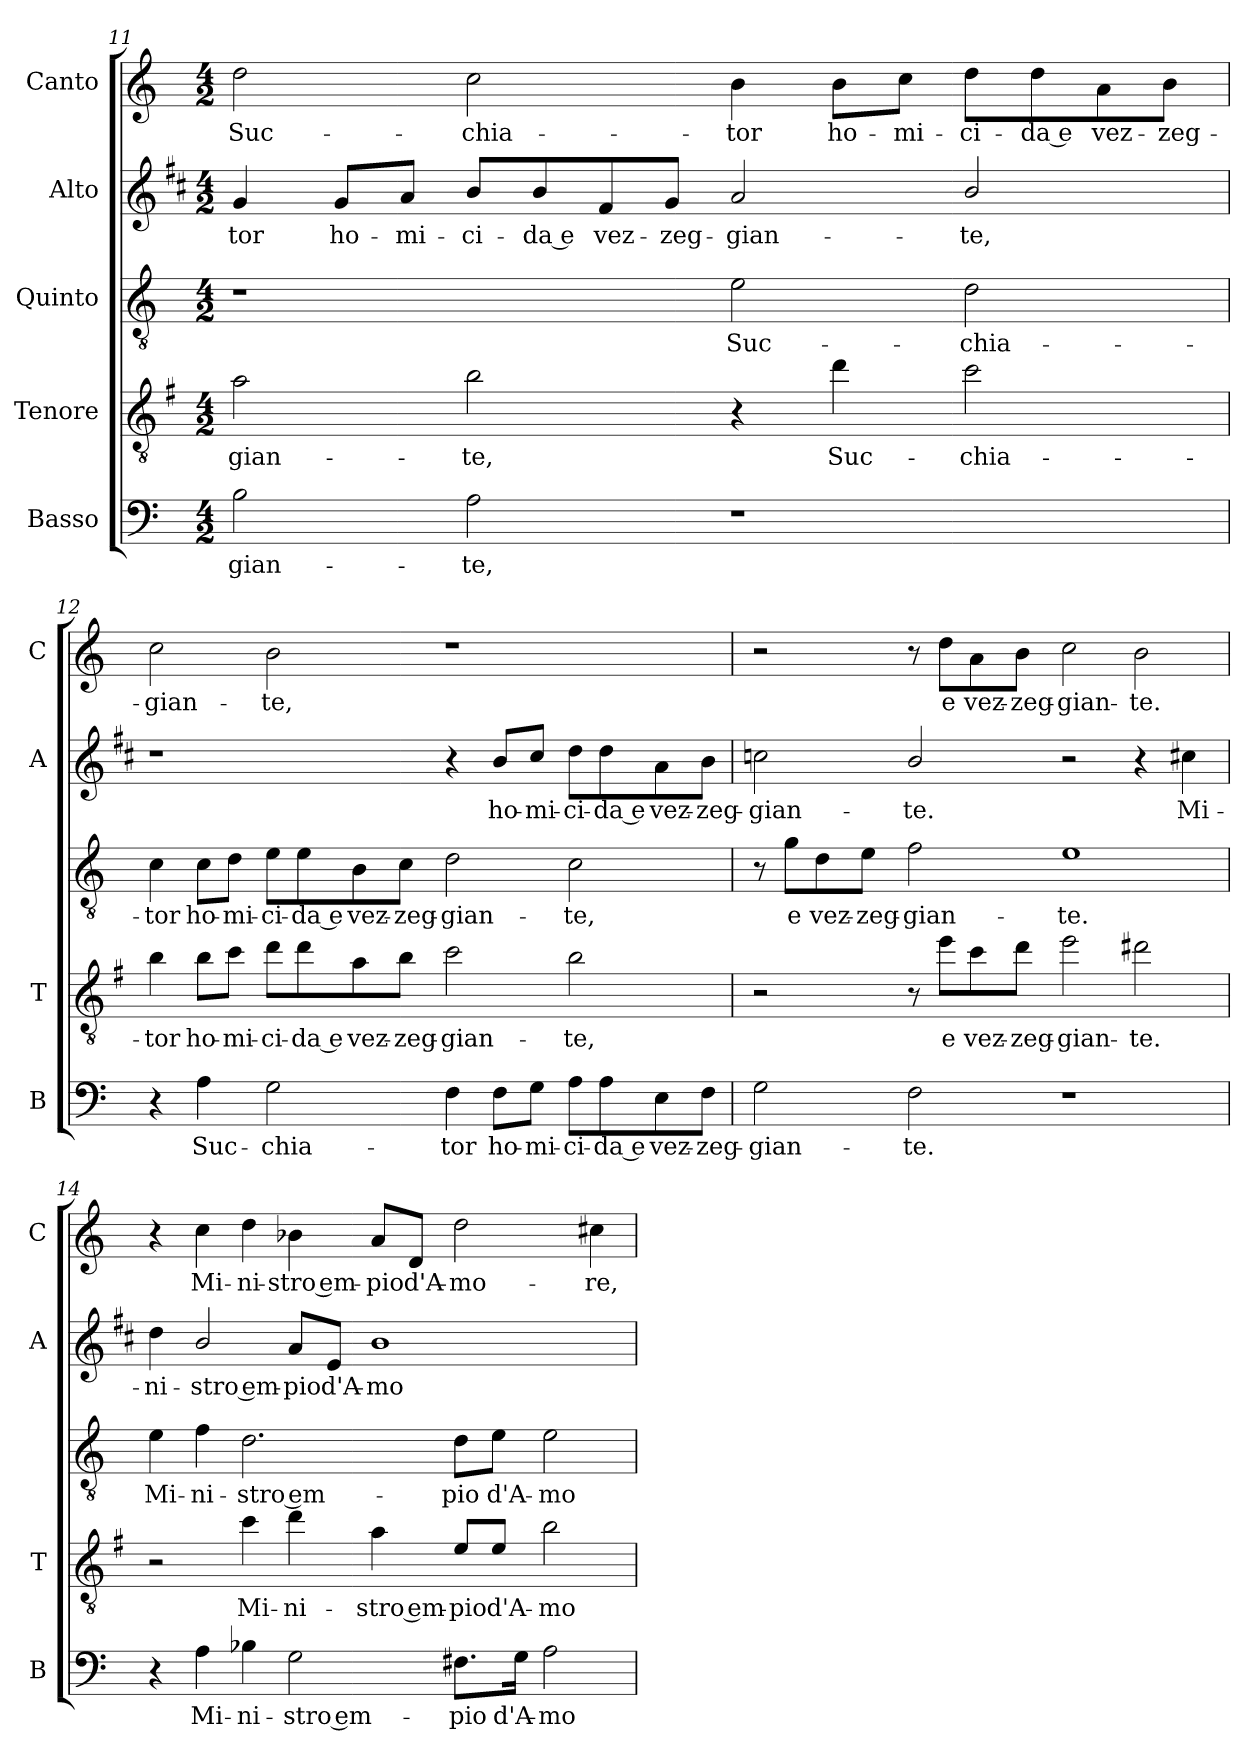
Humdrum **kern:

**kern	**text	**kern	**text	**kern	**text	**kern	**text	**kern	**text
*part5	*part5	*part4	*part4	*part3	*part3	*part2	*part2	*part1	*part1
*staff5	*staff5	*staff4	*staff4	*staff3	*staff3	*staff2	*staff2	*staff1	*staff1
*I"Basso	*	*I"Tenore	*	*I"Quinto	*	*I"Alto	*	*I"Canto	*
*I'B	*	*I'T	*	*	*	*I'A	*	*I'C	*
!!LO:LB:g=z
*clefF4	*	*clefGv2	*	*clefGv2	*	*clefG2	*	*clefG2	*
*	*	*ITrd4c7	*	*	*	*ITrd1c2	*	*	*
*k[]	*	*k[]	*	*k[]	*	*k[]	*	*k[]	*
*C:	*	*C:	*	*C:	*	*C:	*	*C:	*
*M4/2	*	*M4/2	*	*M4/2	*	*M4/2	*	*M4/2	*
=11	=11	=11	=11	=11	=11	=11	=11	=11	=11
!	!LO:LY:b	!	!LO:LY:b	!	!	!	!LO:LY:b	!	!LO:LY:b
2B\	-gian-	2d\	-gian-	1r	.	4f/	-tor	2dd\	Suc-
!	!	!	!	!	!	!	!LO:LY:b	!	!
.	.	.	.	.	.	8f/L	ho-	.	.
!	!	!	!	!	!	!	!LO:LY:b	!	!
.	.	.	.	.	.	8g/J	-mi-	.	.
!	!LO:LY:b	!	!LO:LY:b	!	!	!	!LO:LY:b	!	!LO:LY:b
2A\	-te,	2e\	-te,	.	.	8a/L	-ci-	2cc\	-chia-
!	!	!	!	!	!	!	!LO:LY:b	!	!
.	.	.	.	.	.	8a/	-da e	.	.
!	!	!	!	!	!	!	!LO:LY:b	!	!
.	.	.	.	.	.	8e/	vez-	.	.
!	!	!	!	!	!	!	!LO:LY:b	!	!
.	.	.	.	.	.	8f/J	-zeg-	.	.
!	!	!	!	!	!LO:LY:b	!	!LO:LY:b	!	!LO:LY:b
1r	.	4r	.	2e\	Suc-	2g/	-gian-	4b\	-tor
!	!	!	!LO:LY:b	!	!	!	!	!	!LO:LY:b
.	.	4g\	Suc-	.	.	.	.	8b\L	ho-
!	!	!	!	!	!	!	!	!	!LO:LY:b
.	.	.	.	.	.	.	.	8cc\J	-mi-
!	!	!	!LO:LY:b	!	!LO:LY:b	!	!LO:LY:b	!	!LO:LY:b
.	.	2f\	-chia-	2d\	-chia-	2a/	-te,	8dd\L	-ci-
!	!	!	!	!	!	!	!	!	!LO:LY:b
.	.	.	.	.	.	.	.	8dd\	-da e
!	!	!	!	!	!	!	!	!	!LO:LY:b
.	.	.	.	.	.	.	.	8a\	vez-
!	!	!	!	!	!	!	!	!	!LO:LY:b
.	.	.	.	.	.	.	.	8b\J	-zeg-
=12	=12	=12	=12	=12	=12	=12	=12	=12	=12
!	!	!	!LO:LY:b	!	!LO:LY:b	!	!	!	!LO:LY:b
4r	.	4e\	-tor	4c\	-tor	1r	.	2cc\	-gian-
!	!LO:LY:b	!	!LO:LY:b	!	!LO:LY:b	!	!	!	!
4A\	Suc-	8e\L	ho-	8c\L	ho-	.	.	.	.
!	!	!	!LO:LY:b	!	!LO:LY:b	!	!	!	!
.	.	8f\J	-mi-	8d\J	-mi-	.	.	.	.
!	!LO:LY:b	!	!LO:LY:b	!	!LO:LY:b	!	!	!	!LO:LY:b
2G\	-chia-	8g\L	-ci-	8e\L	-ci-	.	.	2b\	-te,
!	!	!	!LO:LY:b	!	!LO:LY:b	!	!	!	!
.	.	8g\	-da e	8e\	-da e	.	.	.	.
!	!	!	!LO:LY:b	!	!LO:LY:b	!	!	!	!
.	.	8d\	vez-	8B\	vez-	.	.	.	.
!	!	!	!LO:LY:b	!	!LO:LY:b	!	!	!	!
.	.	8e\J	-zeg-	8c\J	-zeg-	.	.	.	.
!	!LO:LY:b	!	!LO:LY:b	!	!LO:LY:b	!	!	!	!
4F\	-tor	2f\	-gian-	2d\	-gian-	4r	.	1r	.
!	!LO:LY:b	!	!	!	!	!	!LO:LY:b	!	!
8F\L	ho-	.	.	.	.	8a/L	ho-	.	.
!	!LO:LY:b	!	!	!	!	!	!LO:LY:b	!	!
8G\J	-mi-	.	.	.	.	8b/J	-mi-	.	.
!	!LO:LY:b	!	!LO:LY:b	!	!LO:LY:b	!	!LO:LY:b	!	!
8A\L	-ci-	2e\	-te,	2c\	-te,	8cc\L	-ci-	.	.
!	!LO:LY:b	!	!	!	!	!	!LO:LY:b	!	!
8A\	-da e	.	.	.	.	8cc\	-da e	.	.
!	!LO:LY:b	!	!	!	!	!	!LO:LY:b	!	!
8E\	vez-	.	.	.	.	8g\	vez-	.	.
!	!LO:LY:b	!	!	!	!	!	!LO:LY:b	!	!
8F\J	-zeg-	.	.	.	.	8a\J	-zeg-	.	.
!!LO:PB:g=z
=13	=13	=13	=13	=13	=13	=13	=13	=13	=13
!	!LO:LY:b	!	!	!	!	!	!LO:LY:b	!	!
2G\	-gian-	2r	.	8r	.	2b-X\	-gian-	2r	.
!	!	!	!	!	!LO:LY:b	!	!	!	!
.	.	.	.	8g\L	e	.	.	.	.
!	!	!	!	!	!LO:LY:b	!	!	!	!
.	.	.	.	8d\	vez-	.	.	.	.
!	!	!	!	!	!LO:LY:b	!	!	!	!
.	.	.	.	8e\J	-zeg-	.	.	.	.
!	!LO:LY:b	!	!	!	!LO:LY:b	!	!LO:LY:b	!	!
2F\	-te.	8r	.	2f\	-gian-	2a/	-te.	8r	.
!	!	!	!LO:LY:b	!	!	!	!	!	!LO:LY:b
.	.	8a\L	e	.	.	.	.	8dd\L	e
!	!	!	!LO:LY:b	!	!	!	!	!	!LO:LY:b
.	.	8f\	vez-	.	.	.	.	8a\	vez-
!	!	!	!LO:LY:b	!	!	!	!	!	!LO:LY:b
.	.	8g\J	-zeg-	.	.	.	.	8b\J	-zeg-
!	!	!	!LO:LY:b	!	!LO:LY:b	!	!	!	!LO:LY:b
1r	.	2a\	-gian-	1e	-te.	2r	.	2cc\	-gian-
!	!	!	!LO:LY:b	!	!	!	!	!	!LO:LY:b
.	.	2g#X\	-te.	.	.	4r	.	2b\	-te.
!	!	!	!	!	!	!	!LO:LY:b	!	!
.	.	.	.	.	.	4bn\	Mi-	.	.
=14	=14	=14	=14	=14	=14	=14	=14	=14	=14
!	!	!	!	!	!LO:LY:b	!	!LO:LY:b	!	!
4r	.	2r	.	4e\	Mi-	4cc\	-ni-	4r	.
!	!LO:LY:b	!	!	!	!LO:LY:b	!	!LO:LY:b	!	!LO:LY:b
4A\	Mi-	.	.	4f\	-ni-	2a/	-stro em-	4cc\	Mi-
!	!LO:LY:b	!	!LO:LY:b	!	!LO:LY:b	!	!	!	!LO:LY:b
4B-X\	-ni-	4f\	Mi-	2.d\	-stro em-	.	.	4dd\	-ni-
!	!LO:LY:b	!	!LO:LY:b	!	!	!	!LO:LY:b	!	!LO:LY:b
2G\	-stro em-	4g\	-ni-	.	.	8g/L	-pio	4b-X\	-stro em-
!	!	!	!	!	!	!	!LO:LY:b	!	!
.	.	.	.	.	.	8d/J	d'A-	.	.
!	!	!	!LO:LY:b	!	!	!	!LO:LY:b	!	!LO:LY:b
.	.	4d\	-stro em-	.	.	1a	-mo-	8a/L	-pio
!	!	!	!	!	!	!	!	!	!LO:LY:b
.	.	.	.	.	.	.	.	8d/J	d'A-
!	!LO:LY:b	!	!LO:LY:b	!	!LO:LY:b	!	!	!	!LO:LY:b
8.F#X\L	-pio	8A/L	-pio	8d\L	-pio	.	.	2dd\	-mo-
!	!	!	!LO:LY:b	!	!LO:LY:b	!	!	!	!
.	.	8A/J	d'A-	8e\J	d'A-	.	.	.	.
!	!LO:LY:b	!	!	!	!	!	!	!	!
16G\Jk	d'A-	.	.	.	.	.	.	.	.
!	!LO:LY:b	!	!LO:LY:b	!	!LO:LY:b	!	!	!	!
2A\	-mo-	2e\	-mo-	2e\	-mo-	.	.	.	.
!	!	!	!	!	!	!	!	!	!LO:LY:b
.	.	.	.	.	.	.	.	4cc#X\	-re,
=	=	=	=	=	=	=	=	=	=
*-	*-	*-	*-	*-	*-	*-	*-	*-	*-
